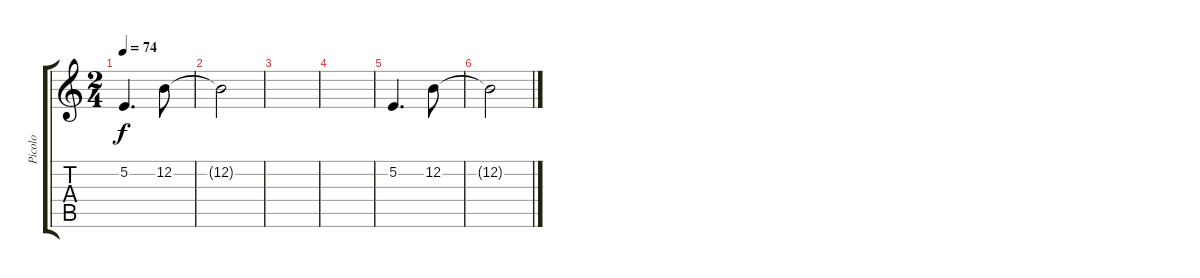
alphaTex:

\track ("Picolo" "Picolo") {instrument piccolo}
\staff {score tabs}
\tuning (E4 B3 G3 D3 A2 E2) {hide}
\ts (2 4)
\tempo 74
\clef g2
\ks c
5.2.4{d dy f volume 0 balance 16} 12.2.8 |
12.2{t}.2 |
|
|
5.2.4{d} 12.2.8 |
12.2{t}.2
